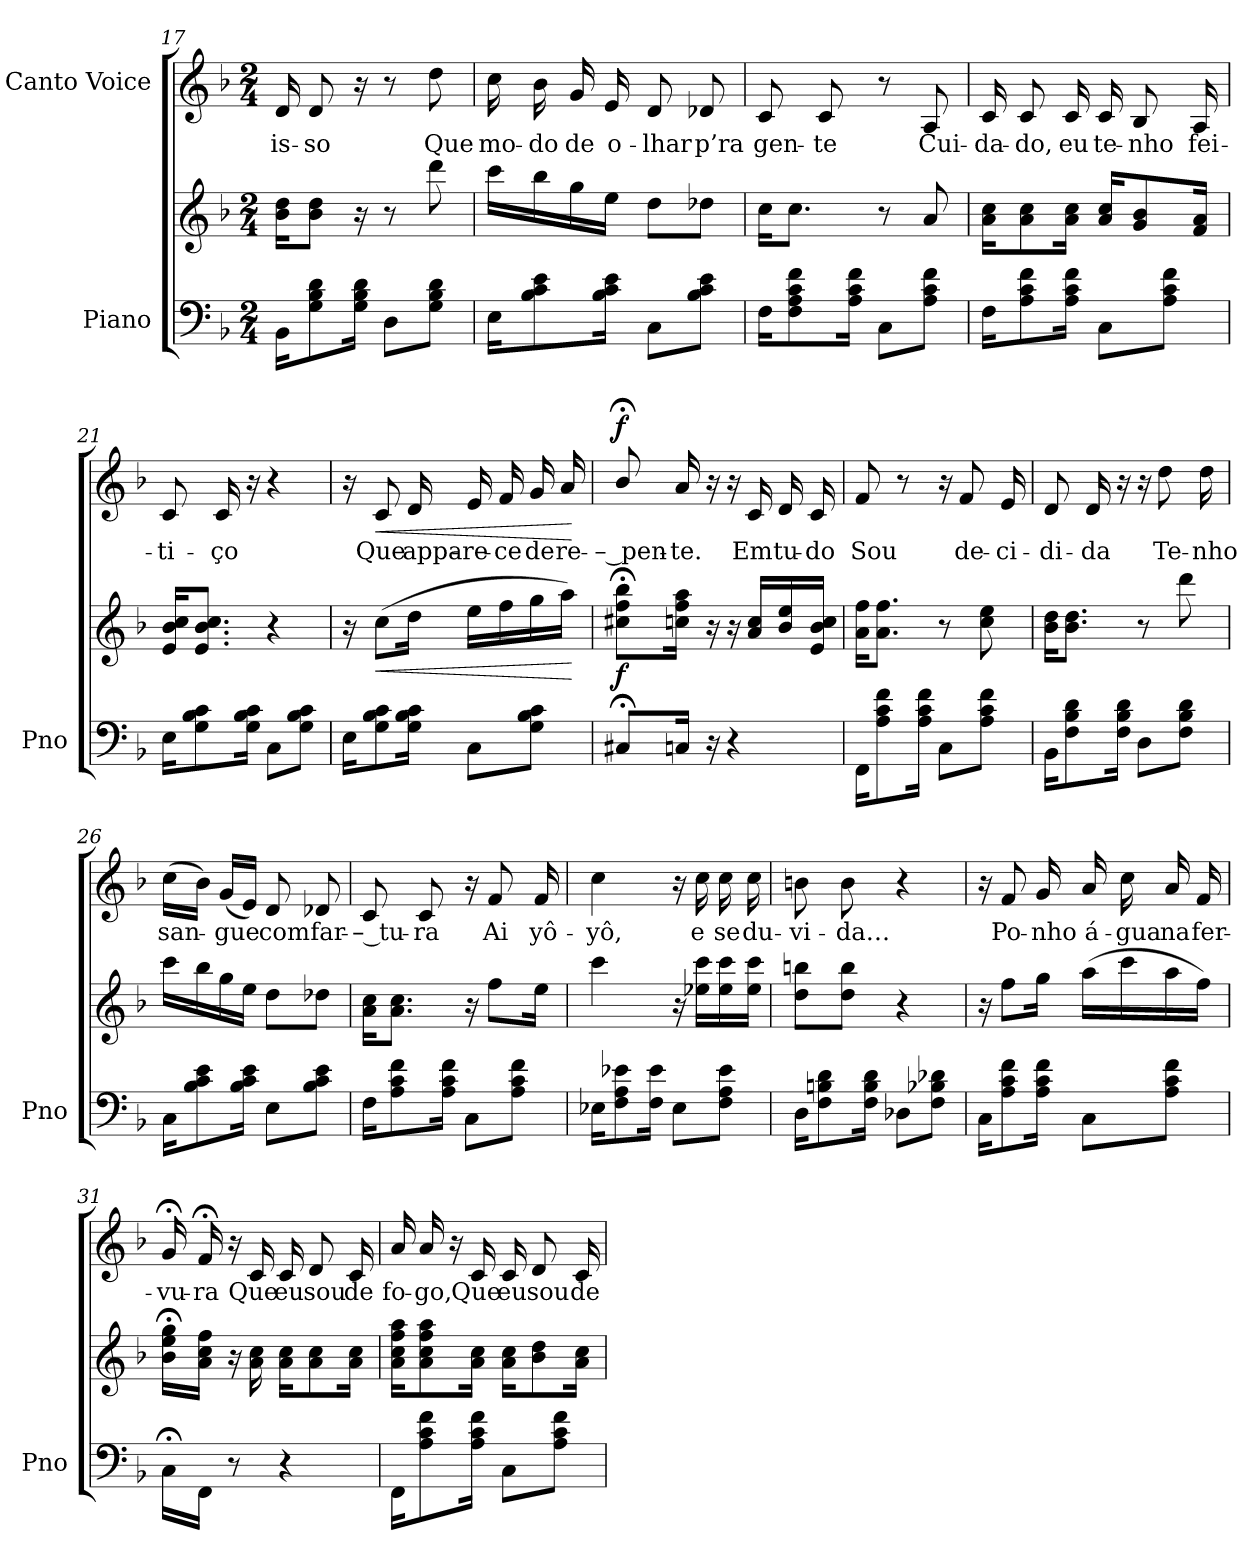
**kern	**kern	**dynam	**kern	**text	**dynam
*part2	*part2	*part2	*part1	*part1	*part1
*staff3	*staff2	*staff2/3	*staff1	*staff1	*staff1
*I"Piano	*	*	*I"Canto Voice	*	*
*I'Pno	*	*	*	*	*
*clefF4	*clefG2	*	*clefG2	*	*
*k[b-]	*k[b-]	*	*k[b-]	*	*
*M2/4	*M2/4	*	*M2/4	*	*
=17	=17	=17	=17	=17	=17
!	!	!	!	!LO:LY:b	!
16BB-\KL	16b-\ 16dd\KL	.	16d/	is-	.
!	!	!	!	!LO:LY:b	!
8G\ 8B-\ 8d\	8b-\ 8dd\J	.	8d/	-so	.
16G\ 16B-\ 16d\Jk	16r	.	16r	.	.
8D\L	8r	.	8r	.	.
!	!	!	!	!LO:LY:b	!
8G\ 8B-\ 8d\J	8ddd\	.	8dd\	Que	.
=18	=18	=18	=18	=18	=18
!	!	!	!	!LO:LY:b	!
16E\KL	16ccc\LL	.	16cc\	mo-	.
!	!	!	!	!LO:LY:b	!
8B-\ 8c\ 8e\	16bb-\	.	16b-\	-do	.
!	!	!	!	!LO:LY:b	!
.	16gg\	.	16g/	de	.
!	!	!	!	!LO:LY:b	!
16B-\ 16c\ 16e\Jk	16ee\JJ	.	16e/	o-	.
!	!	!	!	!LO:LY:b	!
8C\L	8dd\L	.	8d/	lhar	.
!	!	!	!	!LO:LY:b	!
8B-\ 8c\ 8e\J	8dd-X\J	.	8d-X/	p’ra	.
!!LO:PB:g=z
=19	=19	=19	=19	=19	=19
!	!	!	!	!LO:LY:b	!
16F\KL	16cc\KL	.	8c/	gen-	.
8F\ 8A\ 8c\ 8f\	8.cc\J	.	.	.	.
!	!	!	!	!LO:LY:b	!
.	.	.	8c/	-te	.
16A\ 16c\ 16f\Jk	.	.	.	.	.
8C\L	8r	.	8r	.	.
!	!	!	!	!LO:LY:b	!
8A\ 8c\ 8f\J	8a/	.	8A/	Cui-	.
=20	=20	=20	=20	=20	=20
!	!	!	!	!LO:LY:b	!
16F\KL	16a\ 16cc\KL	.	16c/	-da-	.
!	!	!	!	!LO:LY:b	!
8A\ 8c\ 8f\	8a\ 8cc\	.	8c/	-do,	.
!	!	!	!	!LO:LY:b	!
16A\ 16c\ 16f\Jk	16a\ 16cc\Jk	.	16c/	eu	.
!	!	!	!	!LO:LY:b	!
8C\L	16a/ 16cc/KL	.	16c/	te-	.
!	!	!	!	!LO:LY:b	!
.	8g/ 8b-/	.	8B-/	-nho	.
8A\ 8c\ 8f\J	.	.	.	.	.
!	!	!	!	!LO:LY:b	!
.	16f/ 16a/Jk	.	16A/	fei-	.
=21	=21	=21	=21	=21	=21
!	!	!	!	!LO:LY:b	!
16E\KL	16e/ 16b-/ 16cc/KL	.	8c/	-ti-	.
8G\ 8B-\ 8c\	8.e/ 8.b-/ 8.cc/J	.	.	.	.
!	!	!	!	!LO:LY:b	!
.	.	.	16c/	-ço	.
16G\ 16B-\ 16c\Jk	.	.	16r	.	.
8C\L	4r	.	4r	.	.
8G\ 8B-\ 8c\J	.	.	.	.	.
=22	=22	=22	=22	=22	=22
16E\KL	16r	.	16r	.	.
!	!	!LO:HP:b	!	!LO:LY:b	!LO:HP:b
8G\ 8B-\ 8c\	(>8cc\L	<	8c/	Que	<
!	!	!	!	!LO:LY:b	!
16G\ 16B-\ 16c\Jk	16dd\Jk	.	16d/	appa-	.
!	!	!	!	!LO:LY:b	!
8C\L	16ee\LL	.	16e/	-re-	.
!	!	!	!	!LO:LY:b	!
.	16ff\	.	16f/	-ce	.
!	!	!	!	!LO:LY:b	!
8G\ 8B-\ 8c\J	16gg\	.	16g/	de	.
!	!	!	!	!LO:LY:b	!
.	16aa\JJ)	.	16a/	re-	.
.	.	[	.	.	[
!!LO:LB:g=z
=23	=23	=23	=23	=23	=23
!	!	!LO:DY:b	!	!LO:LY:b	!LO:DY:a
8C#X;/L	8cc#X\;< 8ff\;< 8bb-\;<L	f	8b-;</	-– pen-	f
!	!	!	!	!LO:LY:b	!
16Cn/Jk	16ccn\ 16ff\ 16aa\Jk	.	16a/	-te.	.
16r	16r	.	16r	.	.
4r	16r	.	16r	.	.
!	!	!	!	!LO:LY:b	!
.	16a/ 16cc/LL	.	16c/	Em	.
!	!	!	!	!LO:LY:b	!
.	16b-/ 16ee/	.	16d/	tu-	.
!	!	!	!	!LO:LY:b	!
.	16e/ 16b-/ 16cc/JJ	.	16c/	-do	.
=24	=24	=24	=24	=24	=24
!	!	!	!	!LO:LY:b	!
16FF\KL	16a\ 16ff\KL	.	8f/	Sou	.
8A\ 8c\ 8f\	8.a\ 8.ff\J	.	.	.	.
.	.	.	8r	.	.
16A\ 16c\ 16f\Jk	.	.	.	.	.
8C\L	8r	.	16r	.	.
!	!	!	!	!LO:LY:b	!
.	.	.	8f/	de-	.
8A\ 8c\ 8f\J	8cc\ 8ee\	.	.	.	.
!	!	!	!	!LO:LY:b	!
.	.	.	16e/	-ci-	.
=25	=25	=25	=25	=25	=25
!	!	!	!	!LO:LY:b	!
16BB-\KL	16b-\ 16dd\KL	.	8d/	-di-	.
8F\ 8B-\ 8d\	8.b-\ 8.dd\J	.	.	.	.
!	!	!	!	!LO:LY:b	!
.	.	.	16d/	-da	.
16F\ 16B-\ 16d\Jk	.	.	16r	.	.
8D\L	8r	.	16r	.	.
!	!	!	!	!LO:LY:b	!
.	.	.	8dd\	Te-	.
8F\ 8B-\ 8d\J	8ddd\	.	.	.	.
!	!	!	!	!LO:LY:b	!
.	.	.	16dd\	-nho	.
=26	=26	=26	=26	=26	=26
!	!	!	!	!LO:LY:b	!
16C\KL	16ccc\LL	.	(>16cc\LL	san-	.
8B-\ 8c\ 8e\	16bb-\	.	16b-\JJ)	.	.
!	!	!	!	!LO:LY:b	!
.	16gg\	.	(<16g/LL	-gue	.
16B-\ 16c\ 16e\Jk	16ee\JJ	.	16e/JJ)	.	.
!	!	!	!	!LO:LY:b	!
8E\L	8dd\L	.	8d/	com	.
!	!	!	!	!LO:LY:b	!
8B-\ 8c\ 8e\J	8dd-X\J	.	8d-X/	far-	.
!!LO:LB:g=z
=27	=27	=27	=27	=27	=27
!	!	!	!	!LO:LY:b	!
16F\KL	16a\ 16cc\KL	.	8c/	-– tu-	.
8A\ 8c\ 8f\	8.a\ 8.cc\J	.	.	.	.
!	!	!	!	!LO:LY:b	!
.	.	.	8c/	-ra	.
16A\ 16c\ 16f\Jk	.	.	.	.	.
8C\L	16r	.	16r	.	.
!	!	!	!	!LO:LY:b	!
.	8ff\L	.	8f/	Ai	.
8A\ 8c\ 8f\J	.	.	.	.	.
!	!	!	!	!LO:LY:b	!
.	16ee\Jk	.	16f/	yô-	.
=28	=28	=28	=28	=28	=28
!	!	!	!	!LO:LY:b	!
16E-X\KL	4ccc\	.	4cc\	-yô,	.
8F\ 8A\ 8e-X\	.	.	.	.	.
16F\ 16e-\Jk	.	.	.	.	.
8E-\L	16r	.	16r	.	.
!	!	!	!	!LO:LY:b	!
.	16ee-X\ 16ccc\LL	.	16cc\	e	.
!	!	!	!	!LO:LY:b	!
8F\ 8A\ 8e-\J	16ee-\ 16ccc\	.	16cc\	se	.
!	!	!	!	!LO:LY:b	!
.	16ee-\ 16ccc\JJ	.	16cc\	du-	.
=29	=29	=29	=29	=29	=29
!	!	!	!	!LO:LY:b	!
16D\KL	8dd\ 8bbn\L	.	8bn\	-vi-	.
8F\ 8Bn\ 8d\	.	.	.	.	.
!	!	!	!	!LO:LY:b	!
.	8dd\ 8bb\J	.	8b\	-da…	.
16F\ 16B\ 16d\Jk	.	.	.	.	.
8D-X\L	4r	.	4r	.	.
8F\ 8B-X\ 8d-X\J	.	.	.	.	.
=30	=30	=30	=30	=30	=30
16C\KL	16r	.	16r	.	.
!	!	!	!	!LO:LY:b	!
8A\ 8c\ 8f\	8ff\L	.	8f/	Po-	.
!	!	!	!	!LO:LY:b	!
16A\ 16c\ 16f\Jk	16gg\Jk	.	16g/	-nho	.
!	!	!	!	!LO:LY:b	!
8C\L	(>16aa\LL	.	16a/	á-	.
!	!	!	!	!LO:LY:b	!
.	16ccc\	.	16cc\	-gua	.
!	!	!	!	!LO:LY:b	!
8A\ 8c\ 8f\J	16aa\	.	16a/	na	.
!	!	!	!	!LO:LY:b	!
.	16ff\JJ)	.	16f/	fer-	.
!!LO:LB:g=z
=31	=31	=31	=31	=31	=31
!	!	!	!	!LO:LY:b	!
16C;<\LL	16b-\;< 16ee\;< 16gg\;<LL	.	16g;</	-vu-	.
!	!	!	!	!LO:LY:b	!
16FF\JJ	16a\ 16cc\ 16ff\JJ	.	16f;</	-ra	.
8r	16r	.	16r	.	.
!	!	!	!	!LO:LY:b	!
.	16a\ 16cc\	.	16c/	Que	.
!	!	!	!	!LO:LY:b	!
4r	16a\ 16cc\KL	.	16c/	eu	.
!	!	!	!	!LO:LY:b	!
.	8a\ 8cc\	.	8d/	sou	.
!	!	!	!	!LO:LY:b	!
.	16a\ 16cc\Jk	.	16c/	de	.
=32	=32	=32	=32	=32	=32
!	!	!	!	!LO:LY:b	!
16FF\KL	16a\ 16cc\ 16ff\ 16aa\KL	.	16a/	fo-	.
!	!	!	!	!LO:LY:b	!
8A\ 8c\ 8f\	8a\ 8cc\ 8ff\ 8aa\	.	16a/	-go,	.
.	.	.	16r	.	.
!	!	!	!	!LO:LY:b	!
16A\ 16c\ 16f\Jk	16a\ 16cc\Jk	.	16c/	Que	.
!	!	!	!	!LO:LY:b	!
8C\L	16a\ 16cc\KL	.	16c/	eu	.
!	!	!	!	!LO:LY:b	!
.	8b-\ 8dd\	.	8d/	sou	.
8A\ 8c\ 8f\J	.	.	.	.	.
!	!	!	!	!LO:LY:b	!
.	16a\ 16cc\Jk	.	16c/	de	.
=	=	=	=	=	=
*-	*-	*-	*-	*-	*-
